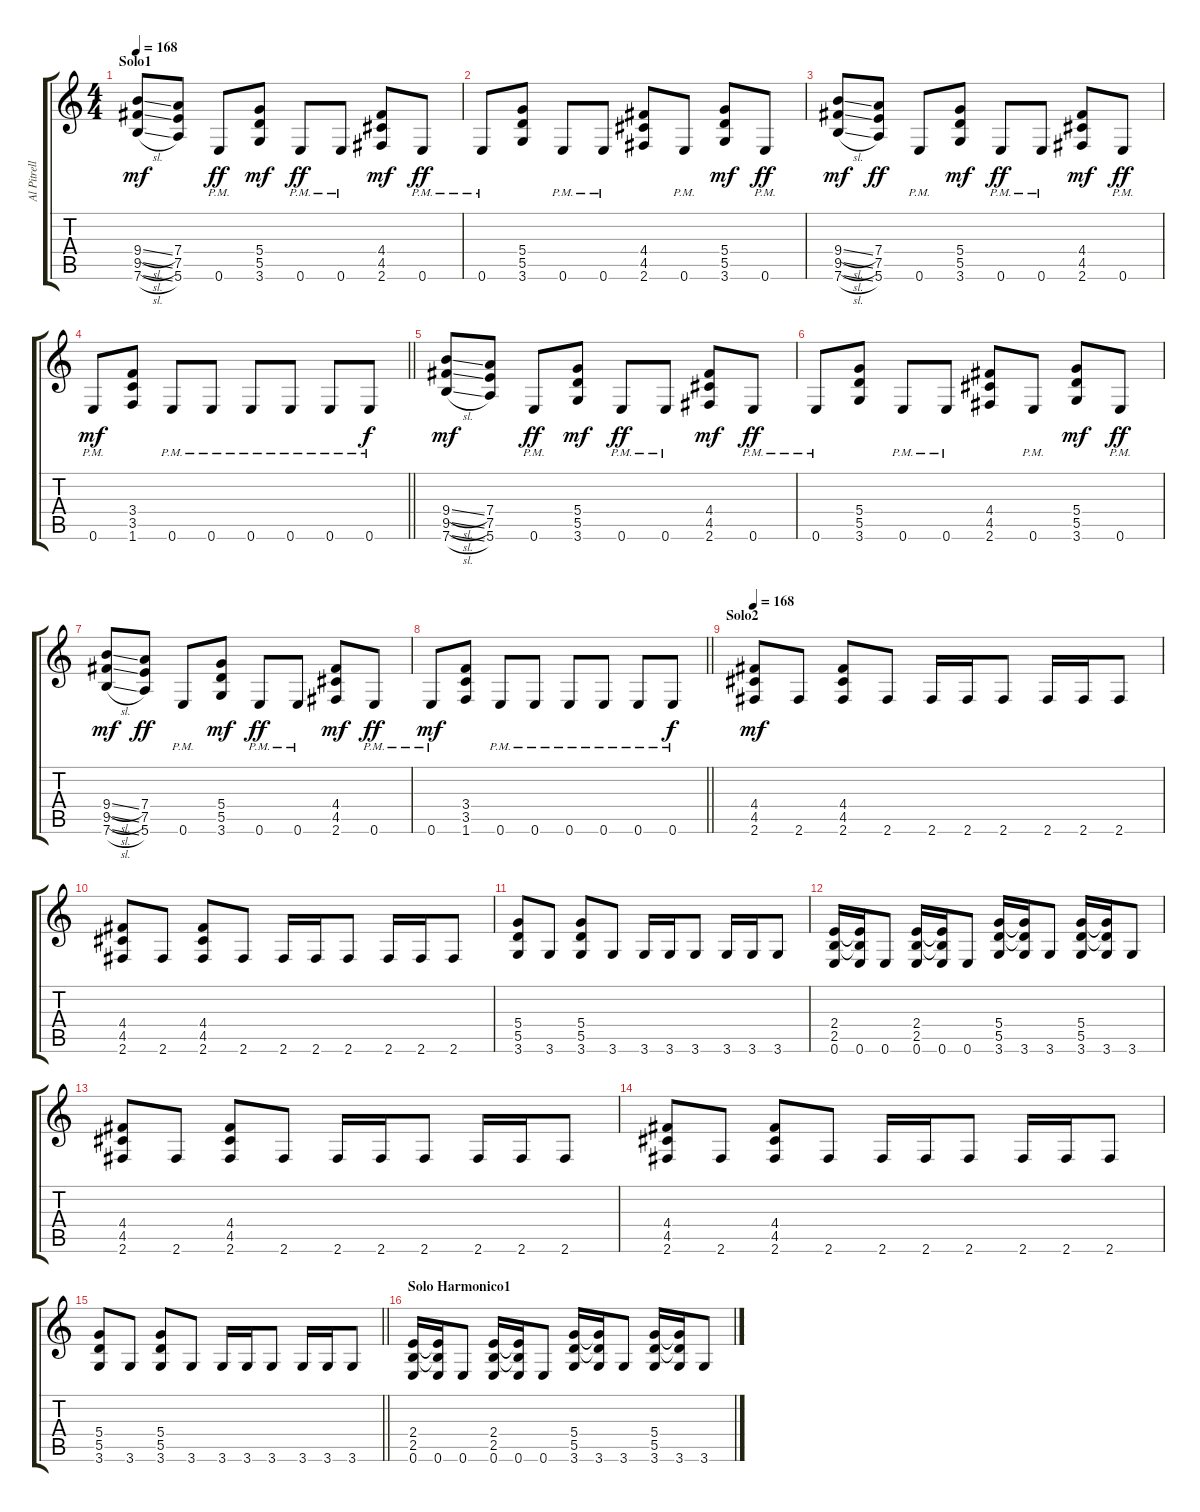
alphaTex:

\track ("Al Pitrelli Ritmo" "Al Pitrell") {instrument distortionguitar}
\staff {score tabs}
\tuning (E4 B3 G3 D3 A2 E2) {hide}
\ts (4 4)
\section ("" "Solo1")
\tempo 168
\clef g2
\ks c
(9.4{sl} 9.5{sl} 7.6{sl}).8{dy mf} (7.4 7.5 5.6).8 0.6{pm}.8{dy ff} (5.4 5.5 3.6).8{dy mf} 0.6{pm}.8{dy ff} 0.6{pm}.8 (4.4 4.5 2.6).8{dy mf} 0.6{pm}.8{dy ff} |
0.6{pm}.8 (5.4 5.5 3.6).8 0.6{pm}.8 0.6{pm}.8 (4.4 4.5 2.6).8 0.6{pm}.8 (5.4 5.5 3.6).8{dy mf} 0.6{pm}.8{dy ff} |
(9.4{sl} 9.5{sl} 7.6{sl}).8{dy mf} (7.4 7.5 5.6).8{dy ff} 0.6{pm}.8 (5.4 5.5 3.6).8{dy mf} 0.6{pm}.8{dy ff} 0.6{pm}.8 (4.4 4.5 2.6).8{dy mf} 0.6{pm}.8{dy ff} |
\barLineRight lightlight
0.6{pm}.8{dy mf} (3.4 3.5 1.6).8 0.6{pm}.8 0.6{pm}.8 0.6{pm}.8 0.6{pm}.8 0.6{pm}.8 0.6{pm}.8{dy f} |
(9.4{sl} 9.5{sl} 7.6{sl}).8{dy mf} (7.4 7.5 5.6).8 0.6{pm}.8{dy ff} (5.4 5.5 3.6).8{dy mf} 0.6{pm}.8{dy ff} 0.6{pm}.8 (4.4 4.5 2.6).8{dy mf} 0.6{pm}.8{dy ff} |
0.6{pm}.8 (5.4 5.5 3.6).8 0.6{pm}.8 0.6{pm}.8 (4.4 4.5 2.6).8 0.6{pm}.8 (5.4 5.5 3.6).8{dy mf} 0.6{pm}.8{dy ff} |
(9.4{sl} 9.5{sl} 7.6{sl}).8{dy mf} (7.4 7.5 5.6).8{dy ff} 0.6{pm}.8 (5.4 5.5 3.6).8{dy mf} 0.6{pm}.8{dy ff} 0.6{pm}.8 (4.4 4.5 2.6).8{dy mf} 0.6{pm}.8{dy ff} |
\barLineRight lightlight
0.6{pm}.8{dy mf} (3.4 3.5 1.6).8 0.6{pm}.8 0.6{pm}.8 0.6{pm}.8 0.6{pm}.8 0.6{pm}.8 0.6{pm}.8{dy f} |
\section ("" "Solo2")
\tempo 168
(4.4 4.5 2.6).8{dy mf} 2.6.8 (4.4 4.5 2.6).8 2.6.8 2.6.16 2.6.16 2.6.8 2.6.16 2.6.16 2.6.8 |
(4.4 4.5 2.6).8 2.6.8 (4.4 4.5 2.6).8 2.6.8 2.6.16 2.6.16 2.6.8 2.6.16 2.6.16 2.6.8 |
(5.4 5.5 3.6).8 3.6.8 (5.4 5.5 3.6).8 3.6.8 3.6.16 3.6.16 3.6.8 3.6.16 3.6.16 3.6.8 |
(2.4 2.5 0.6).16 (2.4{t} 2.5{t} 0.6).16 0.6.8 (2.4 2.5 0.6).16 (2.4{t} 2.5{t} 0.6).16 0.6.8 (5.4 5.5 3.6).16 (5.4{t} 5.5{t} 3.6).16 3.6.8 (5.4 5.5 3.6).16 (5.4{t} 5.5{t} 3.6).16 3.6.8 |
(4.4 4.5 2.6).8 2.6.8 (4.4 4.5 2.6).8 2.6.8 2.6.16 2.6.16 2.6.8 2.6.16 2.6.16 2.6.8 |
(4.4 4.5 2.6).8 2.6.8 (4.4 4.5 2.6).8 2.6.8 2.6.16 2.6.16 2.6.8 2.6.16 2.6.16 2.6.8 |
\barLineRight lightlight
(5.4 5.5 3.6).8 3.6.8 (5.4 5.5 3.6).8 3.6.8 3.6.16 3.6.16 3.6.8 3.6.16 3.6.16 3.6.8 |
\section ("" "Solo Harmonico1")
(2.4 2.5 0.6).16 (2.4{t} 2.5{t} 0.6).16 0.6.8 (2.4 2.5 0.6).16 (2.4{t} 2.5{t} 0.6).16 0.6.8 (5.4 5.5 3.6).16 (5.4{t} 5.5{t} 3.6).16 3.6.8 (5.4 5.5 3.6).16 (5.4{t} 5.5{t} 3.6).16 3.6.8
